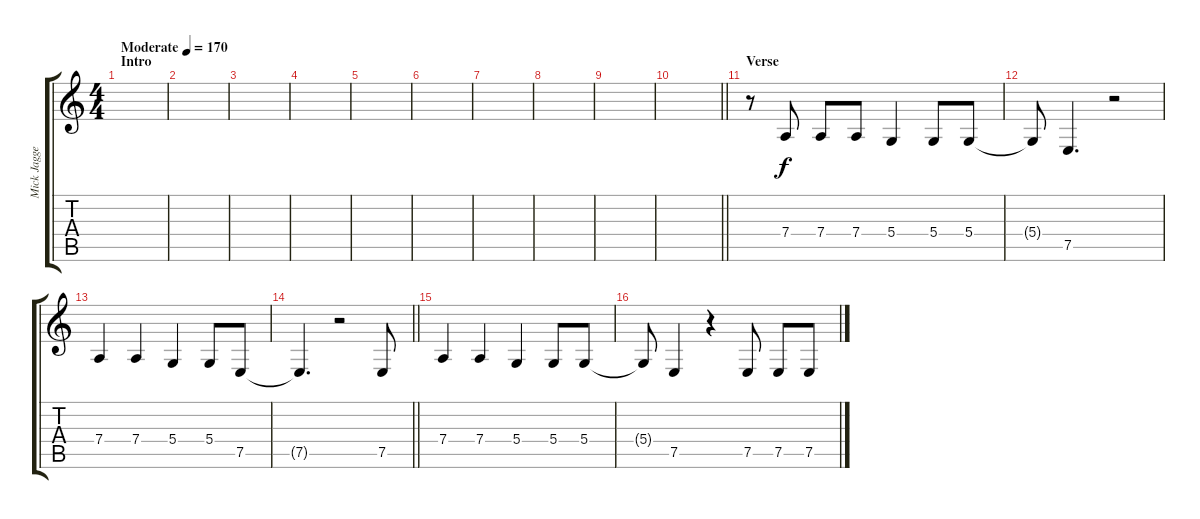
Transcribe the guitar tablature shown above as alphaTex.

\track ("Mick Jagger" "Mick Jagge") {instrument trombone}
\staff {score tabs}
\tuning (E4 B3 G3 D3 A2 E2) {hide}
\ts (4 4)
\section ("" "Intro")
\tempo (170 "Moderate")
\clef g2
\ks c
|
|
|
|
|
|
|
|
|
\barLineRight lightlight
|
\section ("" "Verse")
r.8 7.4.8 7.4.8 7.4.8 5.4.4 5.4.8 5.4.8 |
5.4{t}.8 7.5.4{d} r.2 |
7.4.4 7.4.4 5.4.4 5.4.8 7.5.8 |
\barLineRight lightlight
7.5{t}.4{d} r.2 7.5.8 |
7.4.4 7.4.4 5.4.4 5.4.8 5.4.8 |
5.4{t}.8 7.5.4 r.4 7.5.8 7.5.8 7.5.8
